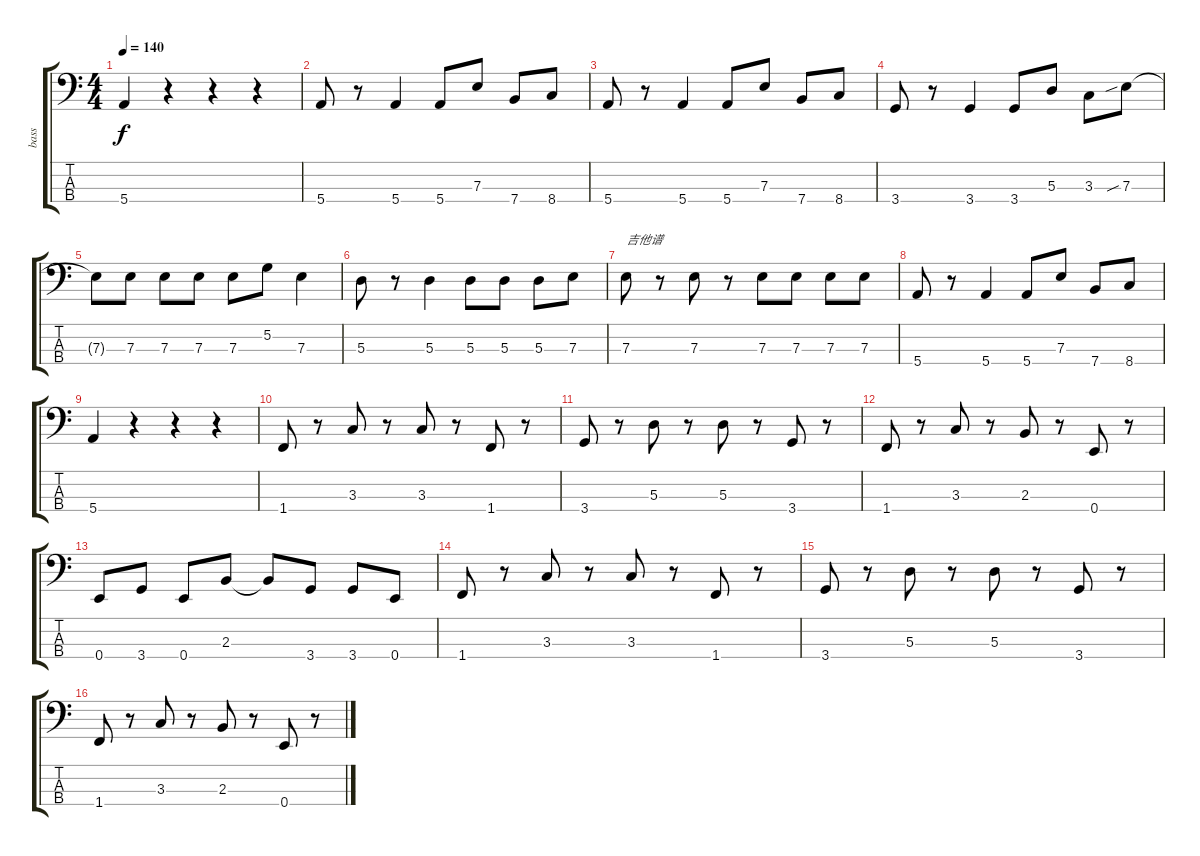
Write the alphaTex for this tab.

\track ("bass" "bass") {instrument electricbassfinger}
\staff {score tabs}
\tuning (G2 D2 A1 E1) {hide}
\ts (4 4)
\tempo 140
\clef f4
\ks c
5.4.4{dy f} r.4 r.4 r.4 |
5.4.8 r.8 5.4.4 5.4.8 7.3.8 7.4.8 8.4.8 |
5.4.8 r.8 5.4.4 5.4.8 7.3.8 7.4.8 8.4.8 |
3.4.8 r.8 3.4.4 3.4.8 5.3.8 3.3.8 7.3{sib}.8 |
7.3{t}.8 7.3.8 7.3.8 7.3.8 7.3.8 5.2.8 7.3.4 |
5.3.8 r.8 5.3.4 5.3.8 5.3.8 5.3.8 7.3.8 |
7.3.8{txt "吉他谱"} r.8 7.3.8 r.8 7.3.8 7.3.8 7.3.8 7.3.8 |
5.4.8 r.8 5.4.4 5.4.8 7.3.8 7.4.8 8.4.8 |
5.4.4 r.4 r.4 r.4 |
1.4.8 r.8 3.3.8 r.8 3.3.8 r.8 1.4.8 r.8 |
3.4.8 r.8 5.3.8 r.8 5.3.8 r.8 3.4.8 r.8 |
1.4.8 r.8 3.3.8 r.8 2.3.8 r.8 0.4.8 r.8 |
0.4.8 3.4.8 0.4.8 2.3.8 2.3{t}.8 3.4.8 3.4.8 0.4.8 |
1.4.8 r.8 3.3.8 r.8 3.3.8 r.8 1.4.8 r.8 |
3.4.8 r.8 5.3.8 r.8 5.3.8 r.8 3.4.8 r.8 |
1.4.8 r.8 3.3.8 r.8 2.3.8 r.8 0.4.8 r.8
